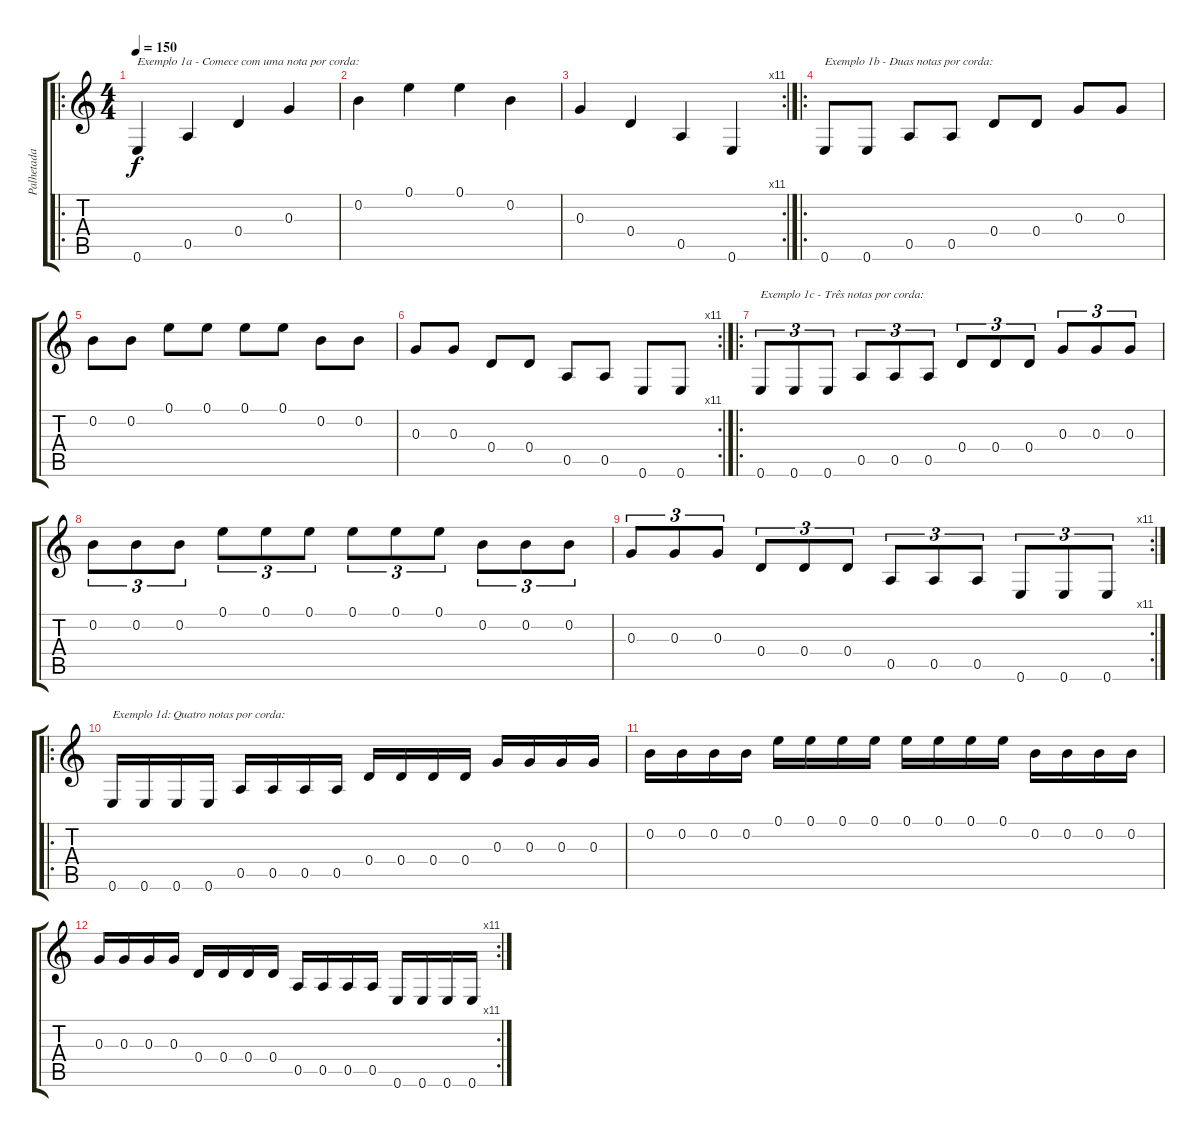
\track ("Palhetada - Em Seus Lugares" "Palhetada ") {instrument acousticguitarnylon}
\staff {score tabs}
\tuning (E4 B3 G3 D3 A2 E2) {hide}
\ro
\ts (4 4)
\tempo 150
\clef g2
\ks c
0.6.4{txt "Exemplo 1a - Comece com uma nota por corda:" dy f instrument acousticguitarnylon} 0.5.4 0.4.4 0.3.4 |
0.2.4 0.1.4 0.1.4 0.2.4 |
\rc 11
0.3.4 0.4.4 0.5.4 0.6.4 |
\ro
0.6.8{txt "Exemplo 1b - Duas notas por corda:"} 0.6.8 0.5.8 0.5.8 0.4.8 0.4.8 0.3.8 0.3.8 |
0.2.8 0.2.8 0.1.8 0.1.8 0.1.8 0.1.8 0.2.8 0.2.8 |
\rc 11
0.3.8 0.3.8 0.4.8 0.4.8 0.5.8 0.5.8 0.6.8 0.6.8 |
\ro
0.6.8{tu (3 2) txt "Exemplo 1c - Três notas por corda:"} 0.6.8{tu (3 2)} 0.6.8{tu (3 2)} 0.5.8{tu (3 2)} 0.5.8{tu (3 2)} 0.5.8{tu (3 2)} 0.4.8{tu (3 2)} 0.4.8{tu (3 2)} 0.4.8{tu (3 2)} 0.3.8{tu (3 2)} 0.3.8{tu (3 2)} 0.3.8{tu (3 2)} |
0.2.8{tu (3 2)} 0.2.8{tu (3 2)} 0.2.8{tu (3 2)} 0.1.8{tu (3 2)} 0.1.8{tu (3 2)} 0.1.8{tu (3 2)} 0.1.8{tu (3 2)} 0.1.8{tu (3 2)} 0.1.8{tu (3 2)} 0.2.8{tu (3 2)} 0.2.8{tu (3 2)} 0.2.8{tu (3 2)} |
\rc 11
0.3.8{tu (3 2)} 0.3.8{tu (3 2)} 0.3.8{tu (3 2)} 0.4.8{tu (3 2)} 0.4.8{tu (3 2)} 0.4.8{tu (3 2)} 0.5.8{tu (3 2)} 0.5.8{tu (3 2)} 0.5.8{tu (3 2)} 0.6.8{tu (3 2)} 0.6.8{tu (3 2)} 0.6.8{tu (3 2)} |
\ro
0.6.16{txt "Exemplo 1d: Quatro notas por corda:"} 0.6.16 0.6.16 0.6.16 0.5.16 0.5.16 0.5.16 0.5.16 0.4.16 0.4.16 0.4.16 0.4.16 0.3.16 0.3.16 0.3.16 0.3.16 |
0.2.16 0.2.16 0.2.16 0.2.16 0.1.16 0.1.16 0.1.16 0.1.16 0.1.16 0.1.16 0.1.16 0.1.16 0.2.16 0.2.16 0.2.16 0.2.16 |
\rc 11
0.3.16 0.3.16 0.3.16 0.3.16 0.4.16 0.4.16 0.4.16 0.4.16 0.5.16 0.5.16 0.5.16 0.5.16 0.6.16 0.6.16 0.6.16 0.6.16
